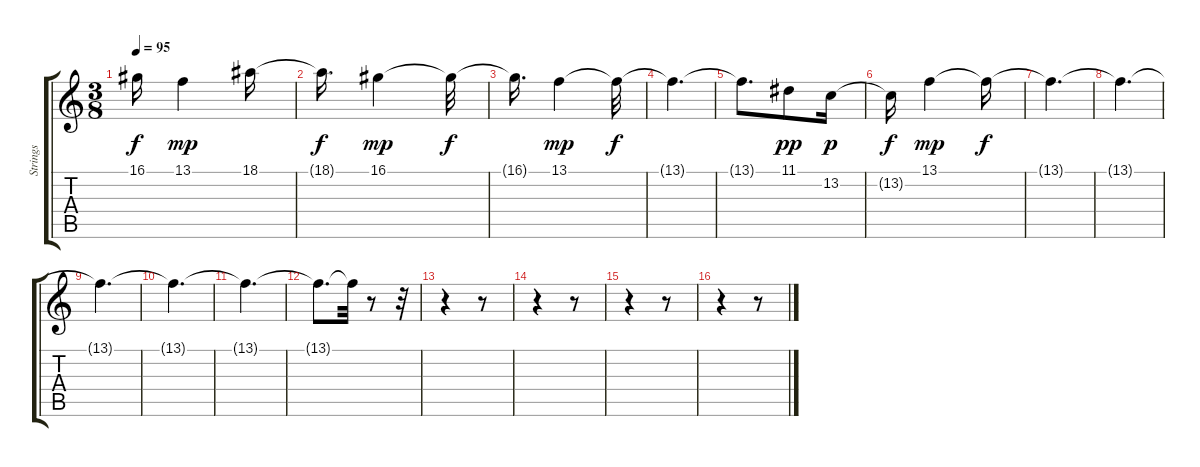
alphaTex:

\track ("Strings" "Strings") {instrument stringensemble1}
\staff {score tabs}
\tuning (E4 B3 G3 D3 A2 E2) {hide}
\ts (3 8)
\tempo 95
\clef g2
\ks c
16.1{t}.16{dy f} 13.1.4{dy mp} 18.1.16 |
18.1{t}.16{d dy f} 16.1.4{dy mp} 16.1{t}.32{dy f} |
16.1{t}.16{d} 13.1.4{dy mp} 13.1{t}.32{dy f} |
13.1{t}.4{d} |
13.1{t}.8{d} 11.1.8{dy pp} 13.2.16{dy p} |
13.2{t}.16{dy f} 13.1.4{dy mp} 13.1{t}.16{dy f} |
13.1{t}.4{d} |
13.1{t}.4{d} |
13.1{t}.4{d} |
13.1{t}.4{d} |
13.1{t}.4{d} |
13.1{t}.8{d} 13.1{t}.32 r.8 r.32 |
r.4 r.8 |
r.4 r.8 |
r.4 r.8 |
r.4 r.8
